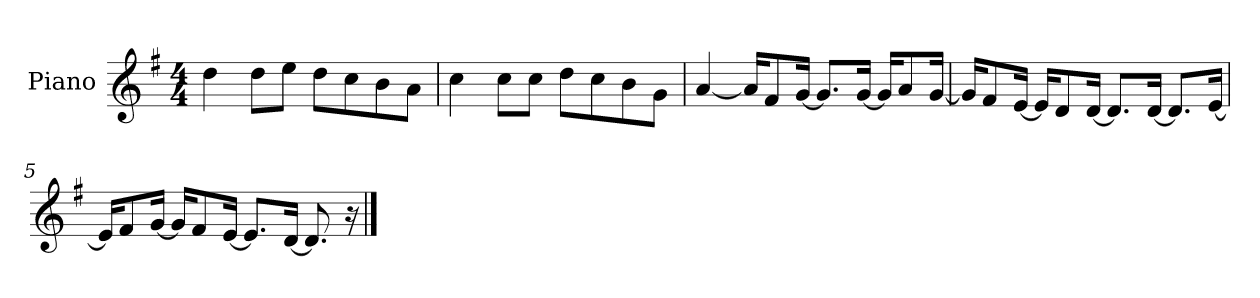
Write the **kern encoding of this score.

**kern
*part1
*staff1
*I"Piano
*I'P-no
*clefG2
*k[f#]
*M4/4
*MM90
=1
4dd\
8dd\L
8ee\J
8dd\L
8cc\
8b\
8a\J
=2
4cc\
8cc\L
8cc\J
8dd\L
8cc\
8b\
8g\J
=3
[4a/
16a/KL]
8f#/
[16g/Jk
8.g/L]
[16g/Jk
16g/KL]
8a/
[16g/Jk
=4
16g/KL]
8f#/
[16e/Jk
16e/KL]
8d/
[16d/Jk
8.d/L]
[16d/Jk
8.d/L]
[16e/Jk
!!LO:LB:g=z
=5
16e/KL]
8f#/
[16g/Jk
16g/KL]
8f#/
[16e/Jk
8.e/L]
[16d/Jk
8.d/]
16r
==
*-
